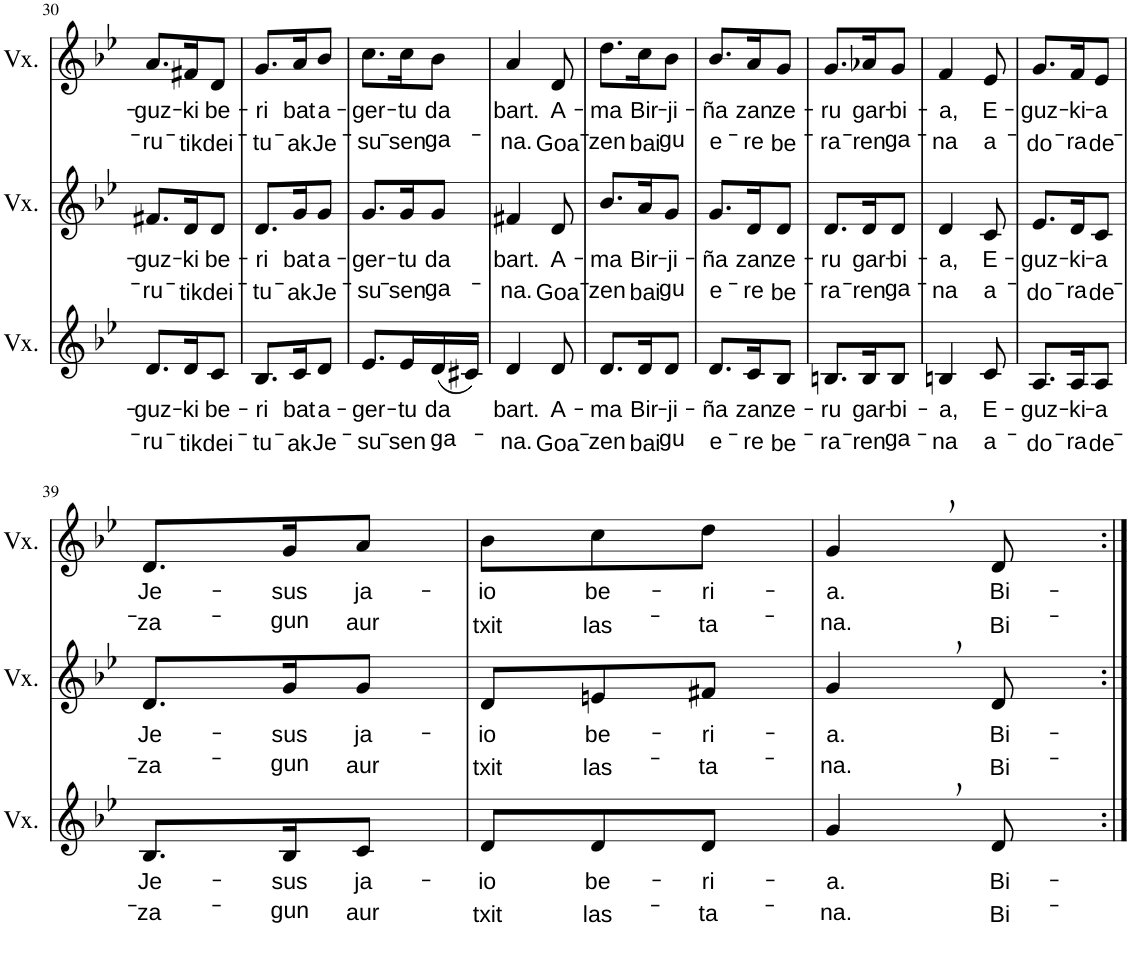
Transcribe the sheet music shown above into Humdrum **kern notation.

**kern	**text	**text	**kern	**text	**text	**kern	**text	**text
*part3	*part3	*part3	*part2	*part2	*part2	*part1	*part1	*part1
*staff3	*staff3	*staff3	*staff2	*staff2	*staff2	*staff1	*staff1	*staff1
*I"Voix	*	*	*I"Voix	*	*	*I"Voix	*	*
*I'Vx.	*	*	*I'Vx.	*	*	*I'Vx.	*	*
!!LO:PB:g=z
*clefG2	*	*	*clefG2	*	*	*clefG2	*	*
*k[b-e-]	*	*	*k[b-e-]	*	*	*k[b-e-]	*	*
*M3/8	*	*	*M3/8	*	*	*M3/8	*	*
=30	=30	=30	=30	=30	=30	=30	=30	=30
!	!LO:LY:b	!LO:LY:b	!	!LO:LY:b	!LO:LY:b	!	!LO:LY:b	!LO:LY:b
8.d/L	-guz-	-ru-	8.f#X/L	-guz-	-ru-	8.a/L	-guz-	-ru-
!	!LO:LY:b	!LO:LY:b	!	!LO:LY:b	!LO:LY:b	!	!LO:LY:b	!LO:LY:b
16d/K	-ki	-tik	16d/K	-ki	-tik	16f#X/K	-ki	-tik
!	!LO:LY:b	!LO:LY:b	!	!LO:LY:b	!LO:LY:b	!	!LO:LY:b	!LO:LY:b
8c/J	be-	dei-	8d/J	be-	dei-	8d/J	be-	dei-
=31	=31	=31	=31	=31	=31	=31	=31	=31
!	!LO:LY:b	!LO:LY:b	!	!LO:LY:b	!LO:LY:b	!	!LO:LY:b	!LO:LY:b
8.B-/L	-ri	-tu-	8.d/L	-ri	-tu-	8.g/L	-ri	-tu-
!	!LO:LY:b	!LO:LY:b	!	!LO:LY:b	!LO:LY:b	!	!LO:LY:b	!LO:LY:b
16c/K	bat	-ak	16g/K	bat	-ak	16a/K	bat	-ak
!	!LO:LY:b	!LO:LY:b	!	!LO:LY:b	!LO:LY:b	!	!LO:LY:b	!LO:LY:b
8d/J	a-	Je-	8g/J	a-	Je-	8b-/J	a-	Je-
=32	=32	=32	=32	=32	=32	=32	=32	=32
!	!LO:LY:b	!LO:LY:b	!	!LO:LY:b	!LO:LY:b	!	!LO:LY:b	!LO:LY:b
8.e-/L	-ger-	-su-	8.g/L	-ger-	-su-	8.cc\L	-ger-	-su-
!	!LO:LY:b	!LO:LY:b	!	!LO:LY:b	!LO:LY:b	!	!LO:LY:b	!LO:LY:b
16e-/L	-tu	-sen	16g/K	-tu	-sen	16cc\K	-tu	-sen
!	!LO:LY:b	!LO:LY:b	!	!LO:LY:b	!LO:LY:b	!	!LO:LY:b	!LO:LY:b
(16d/	da	ga-	8g/J	da	ga-	8b-\J	da	ga-
16c#X/JJ)	.	.	.	.	.	.	.	.
=33	=33	=33	=33	=33	=33	=33	=33	=33
!	!LO:LY:b	!LO:LY:b	!	!LO:LY:b	!LO:LY:b	!	!LO:LY:b	!LO:LY:b
4d/	bart.	-na.	4f#X/	bart.	-na.	4a/	bart.	-na.
!	!LO:LY:b	!LO:LY:b	!	!LO:LY:b	!LO:LY:b	!	!LO:LY:b	!LO:LY:b
8d/	A-	Goa-	8d/	A-	Goa-	8d/	A-	Goa-
=34	=34	=34	=34	=34	=34	=34	=34	=34
!	!LO:LY:b	!LO:LY:b	!	!LO:LY:b	!LO:LY:b	!	!LO:LY:b	!LO:LY:b
8.d/L	-ma	-zen	8.b-/L	-ma	-zen	8.dd\L	-ma	-zen
!	!LO:LY:b	!LO:LY:b	!	!LO:LY:b	!LO:LY:b	!	!LO:LY:b	!LO:LY:b
16d/K	Bir-	bai	16a/K	Bir-	bai	16cc\K	Bir-	bai
!	!LO:LY:b	!LO:LY:b	!	!LO:LY:b	!LO:LY:b	!	!LO:LY:b	!LO:LY:b
8d/J	-ji-	gu	8g/J	-ji-	gu	8b-\J	-ji-	gu
=35	=35	=35	=35	=35	=35	=35	=35	=35
!	!LO:LY:b	!LO:LY:b	!	!LO:LY:b	!LO:LY:b	!	!LO:LY:b	!LO:LY:b
8.d/L	-ña	e-	8.g/L	-ña	e-	8.b-/L	-ña	e-
!	!LO:LY:b	!LO:LY:b	!	!LO:LY:b	!LO:LY:b	!	!LO:LY:b	!LO:LY:b
16c/K	zan	-re	16d/K	zan	-re	16a/K	zan	-re
!	!LO:LY:b	!LO:LY:b	!	!LO:LY:b	!LO:LY:b	!	!LO:LY:b	!LO:LY:b
8B-/J	ze-	be-	8d/J	ze-	be-	8g/J	ze-	be-
=36	=36	=36	=36	=36	=36	=36	=36	=36
!	!LO:LY:b	!LO:LY:b	!	!LO:LY:b	!LO:LY:b	!	!LO:LY:b	!LO:LY:b
8.Bn/L	-ru	-ra-	8.d/L	-ru	-ra-	8.g/L	-ru	-ra-
!	!LO:LY:b	!LO:LY:b	!	!LO:LY:b	!LO:LY:b	!	!LO:LY:b	!LO:LY:b
16B/K	gar-	-ren	16d/K	gar-	-ren	16a-X/K	gar-	-ren
!	!LO:LY:b	!LO:LY:b	!	!LO:LY:b	!LO:LY:b	!	!LO:LY:b	!LO:LY:b
8B/J	-bi-	ga-	8d/J	-bi-	ga-	8g/J	-bi-	ga-
=37	=37	=37	=37	=37	=37	=37	=37	=37
!	!LO:LY:b	!LO:LY:b	!	!LO:LY:b	!LO:LY:b	!	!LO:LY:b	!LO:LY:b
4Bn/	-a,	-na	4d/	-a,	-na	4f/	-a,	-na
!	!LO:LY:b	!LO:LY:b	!	!LO:LY:b	!LO:LY:b	!	!LO:LY:b	!LO:LY:b
8c/	E-	a-	8c/	E-	a-	8e-/	E-	a-
=38	=38	=38	=38	=38	=38	=38	=38	=38
!	!LO:LY:b	!LO:LY:b	!	!LO:LY:b	!LO:LY:b	!	!LO:LY:b	!LO:LY:b
8.A/L	-guz-	-do-	8.e-/L	-guz-	-do-	8.g/L	-guz-	-do-
!	!LO:LY:b	!LO:LY:b	!	!LO:LY:b	!LO:LY:b	!	!LO:LY:b	!LO:LY:b
16A/K	-ki-	-ra	16d/K	-ki-	-ra	16f/K	-ki-	-ra
!	!LO:LY:b	!LO:LY:b	!	!LO:LY:b	!LO:LY:b	!	!LO:LY:b	!LO:LY:b
8A/J	-a	de-	8c/J	-a	de-	8e-/J	-a	de-
!!LO:LB:g=z
=39	=39	=39	=39	=39	=39	=39	=39	=39
!	!LO:LY:b	!LO:LY:b	!	!LO:LY:b	!LO:LY:b	!	!LO:LY:b	!LO:LY:b
8.B-/L	Je-	-za-	8.d/L	Je-	-za-	8.d/L	Je-	-za-
!	!LO:LY:b	!LO:LY:b	!	!LO:LY:b	!LO:LY:b	!	!LO:LY:b	!LO:LY:b
16B-/K	-sus	-gun	16g/K	-sus	-gun	16g/K	-sus	-gun
!	!LO:LY:b	!LO:LY:b	!	!LO:LY:b	!LO:LY:b	!	!LO:LY:b	!LO:LY:b
8c/J	ja-	aur	8g/J	ja-	aur	8a/J	ja-	aur
=40	=40	=40	=40	=40	=40	=40	=40	=40
!	!LO:LY:b	!LO:LY:b	!	!LO:LY:b	!LO:LY:b	!	!LO:LY:b	!LO:LY:b
8d/L	-io	txit	8d/L	-io	txit	8b-\L	-io	txit
!	!LO:LY:b	!LO:LY:b	!	!LO:LY:b	!LO:LY:b	!	!LO:LY:b	!LO:LY:b
8d/	be-	las-	8en/	be-	las-	8cc\	be-	las-
!	!LO:LY:b	!LO:LY:b	!	!LO:LY:b	!LO:LY:b	!	!LO:LY:b	!LO:LY:b
8d/J	-ri-	-ta-	8f#X/J	-ri-	-ta-	8dd\J	-ri-	-ta-
=41	=41	=41	=41	=41	=41	=41	=41	=41
!	!LO:LY:b	!LO:LY:b	!	!LO:LY:b	!LO:LY:b	!	!LO:LY:b	!LO:LY:b
4g,/	-a.	-na.	4g,/	-a.	-na.	4g,/	-a.	-na.
!	!LO:LY:b	!LO:LY:b	!	!LO:LY:b	!LO:LY:b	!	!LO:LY:b	!LO:LY:b
8d/	Bi-	Bi-	8d/	Bi-	Bi-	8d/	Bi-	Bi-
=:|!	=:|!	=:|!	=:|!	=:|!	=:|!	=:|!	=:|!	=:|!
*-	*-	*-	*-	*-	*-	*-	*-	*-
